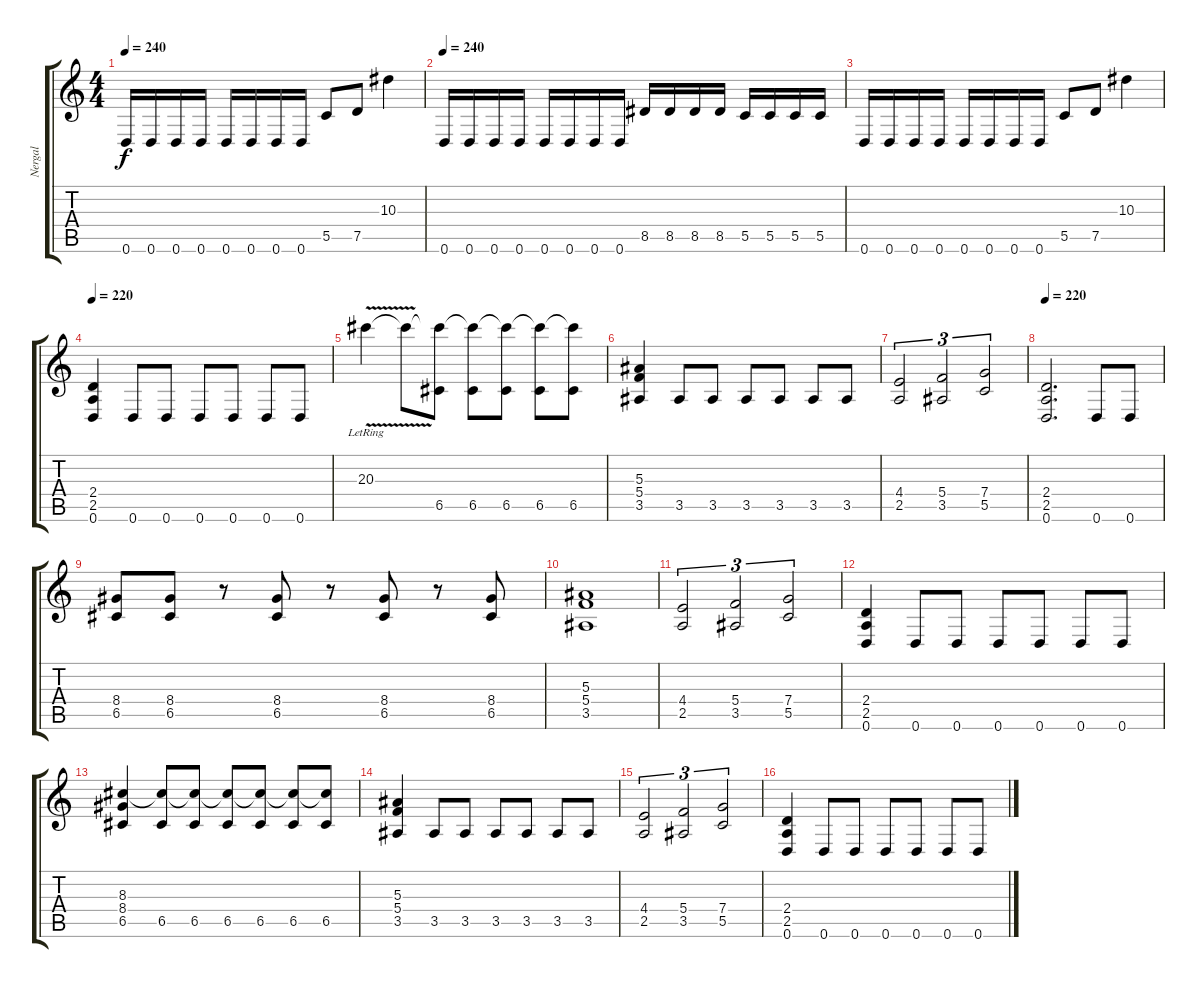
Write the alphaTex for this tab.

\track ("Nergal" "Nergal") {instrument distortionguitar}
\staff {score tabs}
\tuning (D4 A3 F3 C3 G2 D2) {hide}
\ts (4 4)
\tempo 240
\clef g2
\ks c
0.6.16{dy f} 0.6.16 0.6.16 0.6.16 0.6.16 0.6.16 0.6.16 0.6.16 5.5.8 7.5.8 10.3.4 |
\tempo 240
0.6.16 0.6.16 0.6.16 0.6.16 0.6.16 0.6.16 0.6.16 0.6.16 8.5.16 8.5.16 8.5.16 8.5.16 5.5.16 5.5.16 5.5.16 5.5.16 |
0.6.16 0.6.16 0.6.16 0.6.16 0.6.16 0.6.16 0.6.16 0.6.16 5.5.8 7.5.8 10.3.4 |
\tempo 220
(2.4 2.5 0.6).4 0.6.8 0.6.8 0.6.8 0.6.8 0.6.8 0.6.8 |
20.3{v lr}.4 20.3{t}.8 (20.3{t} 6.5).8 (20.3{t} 6.5).8 (20.3{t} 6.5).8 (20.3{t} 6.5).8 (20.3{t} 6.5).8 |
(5.3 5.4 3.5).4 3.5.8 3.5.8 3.5.8 3.5.8 3.5.8 3.5.8 |
(4.4 2.5).2{tu (3 2)} (5.4 3.5).2{tu (3 2)} (7.4 5.5).2{tu (3 2)} |
\tempo 220
(2.4 2.5 0.6).2{d} 0.6.8 0.6.8 |
(8.4 6.5).8 (8.4 6.5).8 r.8 (8.4 6.5).8 r.8 (8.4 6.5).8 r.8 (8.4 6.5).8 |
(5.3 5.4 3.5).1 |
(4.4 2.5).2{tu (3 2)} (5.4 3.5).2{tu (3 2)} (7.4 5.5).2{tu (3 2)} |
(2.4 2.5 0.6).4 0.6.8 0.6.8 0.6.8 0.6.8 0.6.8 0.6.8 |
(8.3 8.4 6.5).4 (8.3{t} 6.5).8 (8.3{t} 6.5).8 (8.3{t} 6.5).8 (8.3{t} 6.5).8 (8.3{t} 6.5).8 (8.3{t} 6.5).8 |
(5.3 5.4 3.5).4 3.5.8 3.5.8 3.5.8 3.5.8 3.5.8 3.5.8 |
(4.4 2.5).2{tu (3 2)} (5.4 3.5).2{tu (3 2)} (7.4 5.5).2{tu (3 2)} |
(2.4 2.5 0.6).4 0.6.8 0.6.8 0.6.8 0.6.8 0.6.8 0.6.8
